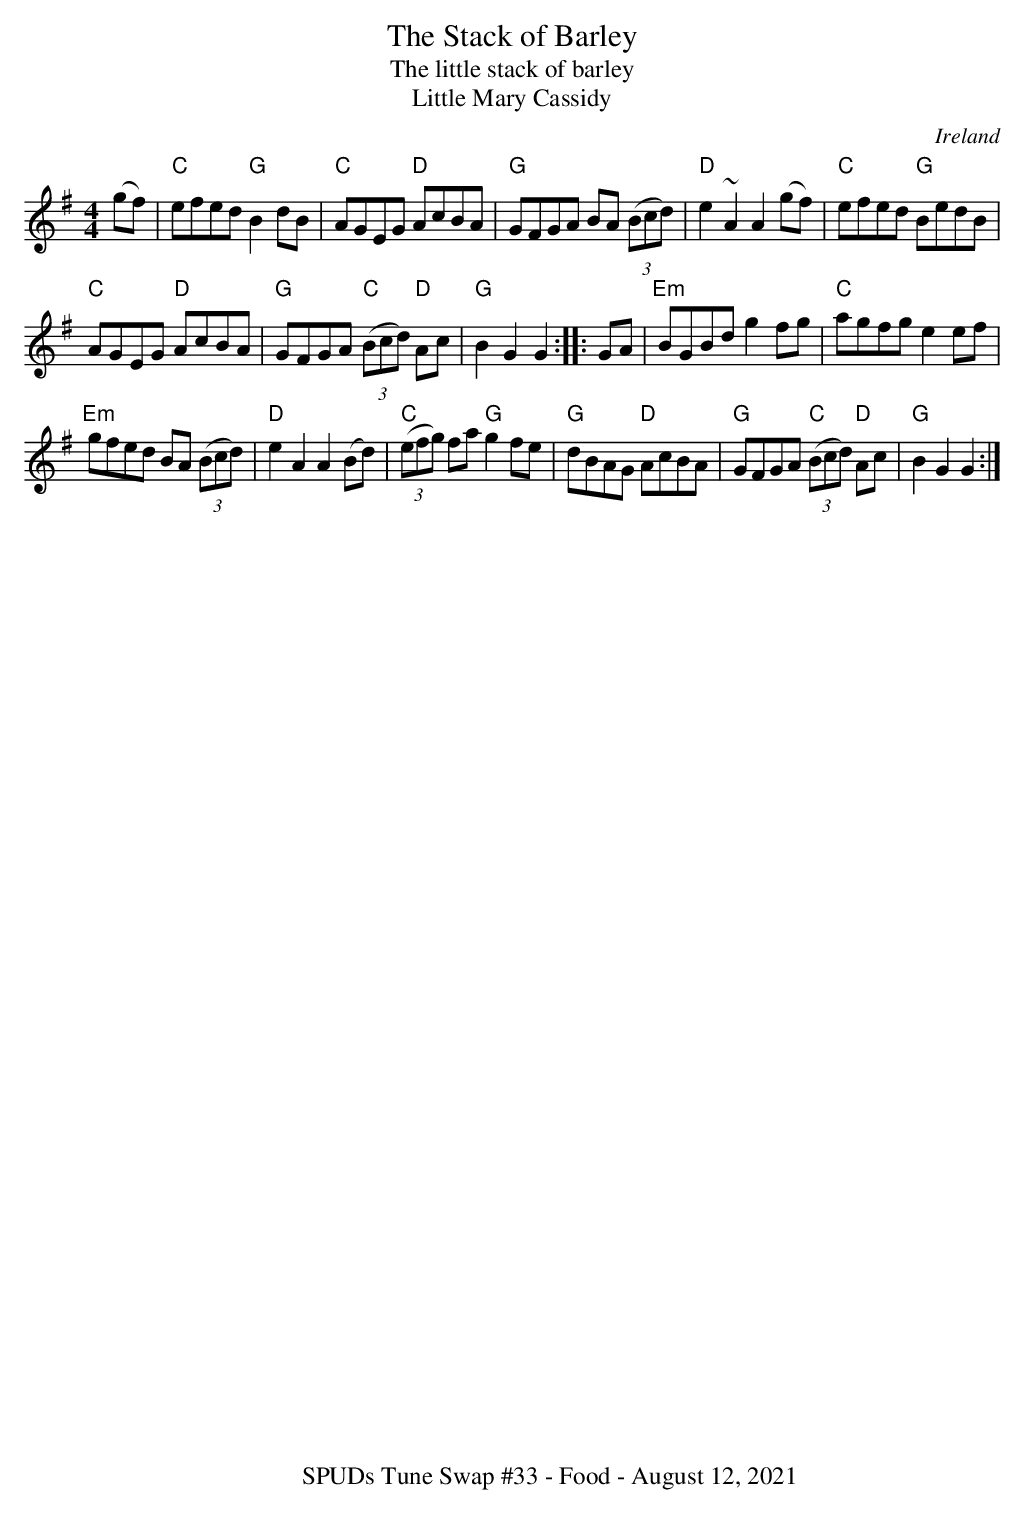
X:1
T:The Stack of Barley
T:The little stack of barley
T:Little Mary Cassidy
O:Ireland
M:4/4
L:1/8
K:G
(gf)|\
"C"efed "G"B2dB|"C"AGEG "D"AcBA|"G"GFGA BA (3(Bcd)|"D"e2~A2 A2(gf)|\
"C"efed "G"BedB|
"C"AGEG "D"AcBA|"G"GFGA "C"(3(Bcd) "D"Ac|"G"B2 G2 G2:|\
|:GA|\
"Em"BGBd g2fg|"C"agfg e2ef|
"Em"gfed BA (3(Bcd)|"D"e2 A2 A2(Bd)|\
"C"(3(efg) fa "G"g2fe|"G"dBAG "D"AcBA|"G"GFGA "C"(3(Bcd) "D"Ac|"G"B2 G2 G2:|
